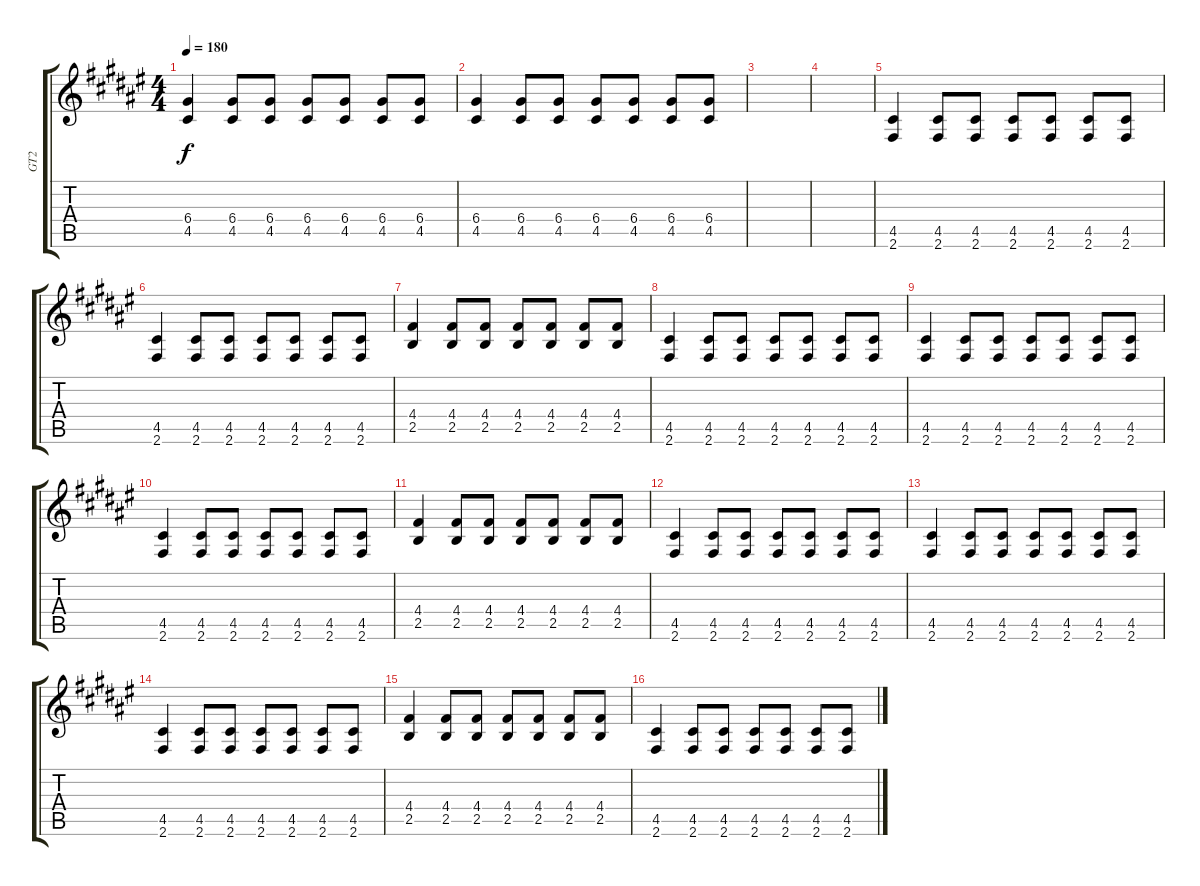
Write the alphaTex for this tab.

\track ("GT2" "GT2") {instrument distortionguitar}
\staff {score tabs}
\tuning (E4 B3 G3 D3 A2 E2) {hide}
\ts (4 4)
\tempo 180
\clef g2
\ks f#
(6.4 4.5).4{dy f} (6.4 4.5).8 (6.4 4.5).8 (6.4 4.5).8 (6.4 4.5).8 (6.4 4.5).8 (6.4 4.5).8 |
(6.4 4.5).4 (6.4 4.5).8 (6.4 4.5).8 (6.4 4.5).8 (6.4 4.5).8 (6.4 4.5).8 (6.4 4.5).8 |
|
|
(4.5 2.6).4 (4.5 2.6).8 (4.5 2.6).8 (4.5 2.6).8 (4.5 2.6).8 (4.5 2.6).8 (4.5 2.6).8 |
(4.5 2.6).4 (4.5 2.6).8 (4.5 2.6).8 (4.5 2.6).8 (4.5 2.6).8 (4.5 2.6).8 (4.5 2.6).8 |
(4.4 2.5).4 (4.4 2.5).8 (4.4 2.5).8 (4.4 2.5).8 (4.4 2.5).8 (4.4 2.5).8 (4.4 2.5).8 |
(4.5 2.6).4 (4.5 2.6).8 (4.5 2.6).8 (4.5 2.6).8 (4.5 2.6).8 (4.5 2.6).8 (4.5 2.6).8 |
(4.5 2.6).4 (4.5 2.6).8 (4.5 2.6).8 (4.5 2.6).8 (4.5 2.6).8 (4.5 2.6).8 (4.5 2.6).8 |
(4.5 2.6).4 (4.5 2.6).8 (4.5 2.6).8 (4.5 2.6).8 (4.5 2.6).8 (4.5 2.6).8 (4.5 2.6).8 |
(4.4 2.5).4 (4.4 2.5).8 (4.4 2.5).8 (4.4 2.5).8 (4.4 2.5).8 (4.4 2.5).8 (4.4 2.5).8 |
(4.5 2.6).4 (4.5 2.6).8 (4.5 2.6).8 (4.5 2.6).8 (4.5 2.6).8 (4.5 2.6).8 (4.5 2.6).8 |
(4.5 2.6).4 (4.5 2.6).8 (4.5 2.6).8 (4.5 2.6).8 (4.5 2.6).8 (4.5 2.6).8 (4.5 2.6).8 |
(4.5 2.6).4 (4.5 2.6).8 (4.5 2.6).8 (4.5 2.6).8 (4.5 2.6).8 (4.5 2.6).8 (4.5 2.6).8 |
(4.4 2.5).4 (4.4 2.5).8 (4.4 2.5).8 (4.4 2.5).8 (4.4 2.5).8 (4.4 2.5).8 (4.4 2.5).8 |
(4.5 2.6).4 (4.5 2.6).8 (4.5 2.6).8 (4.5 2.6).8 (4.5 2.6).8 (4.5 2.6).8 (4.5 2.6).8
